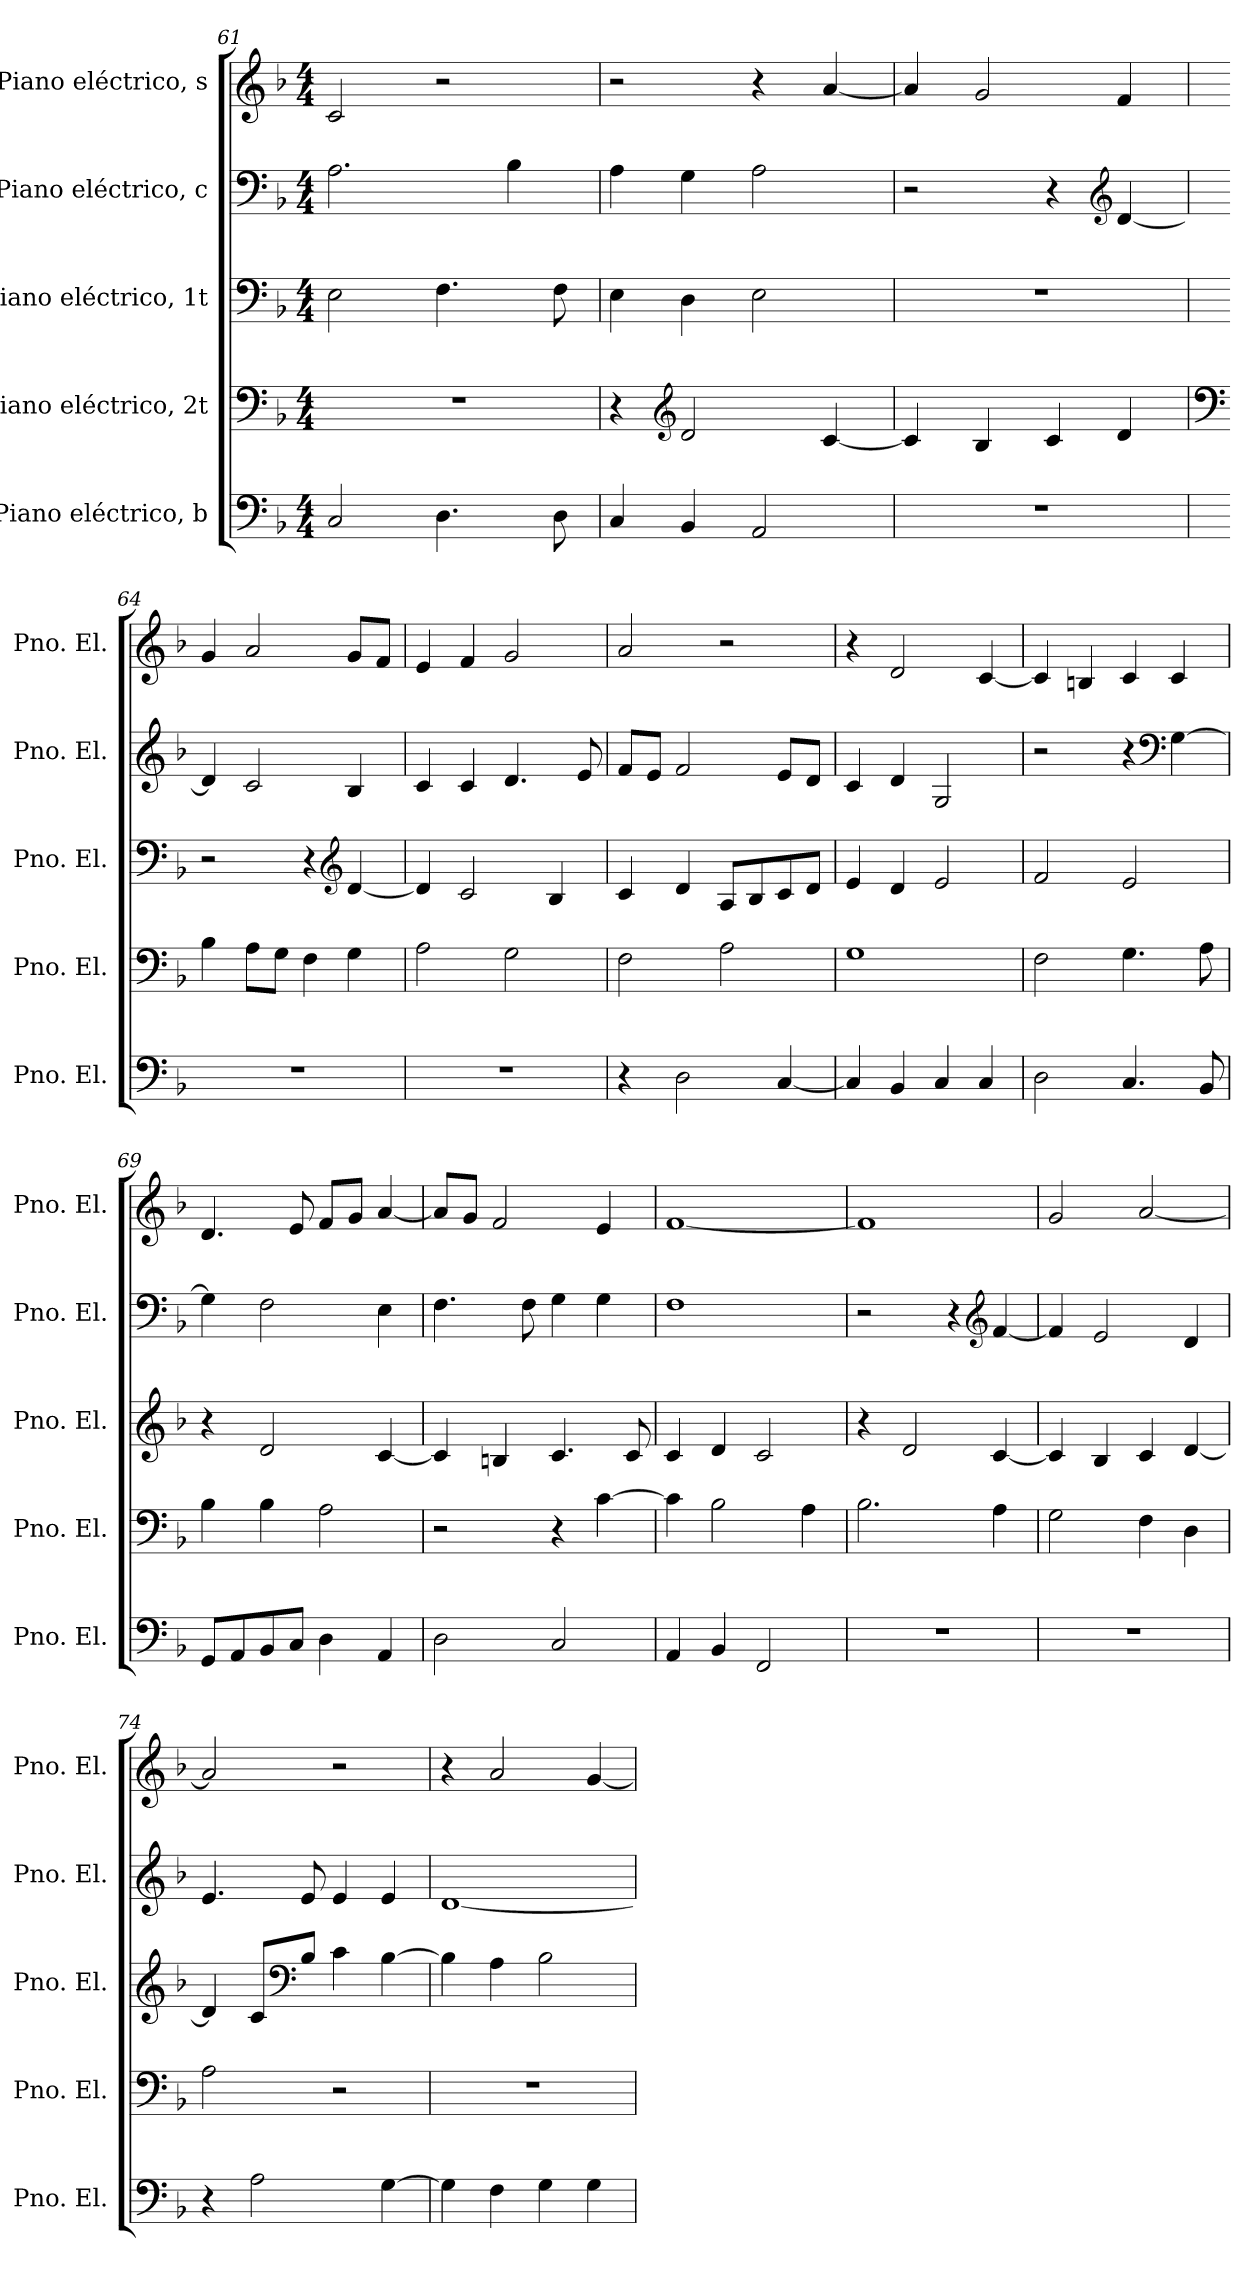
**kern	**kern	**kern	**kern	**kern
*part5	*part4	*part3	*part2	*part1
*staff5	*staff4	*staff3	*staff2	*staff1
*I"Piano eléctrico, b	*I"Piano eléctrico, 2t	*I"Piano eléctrico, 1t	*I"Piano eléctrico, c	*I"Piano eléctrico, s
*I'Pno. El.	*I'Pno. El.	*I'Pno. El.	*I'Pno. El.	*I'Pno. El.
*clefF4	*clefF4	*clefF4	*clefF4	*clefG2
*k[b-]	*k[b-]	*k[b-]	*k[b-]	*k[b-]
*M4/4	*M4/4	*M4/4	*M4/4	*M4/4
=61	=61	=61	=61	=61
2C/	1r	2E\	2.A\	2c/
4.D\	.	4.F\	.	2r
.	.	.	4B-\	.
8D\	.	8F\	.	.
=62	=62	=62	=62	=62
4C/	4r	4E\	4A\	2r
*	*clefG2	*	*	*
4BB-/	2d/	4D\	4G\	.
2AA/	.	2E\	2A\	4r
.	[4c/	.	.	[4a/
=63	=63	=63	=63	=63
1r	4c/]	1r	2r	4a/]
.	4B-/	.	.	2g/
.	4c/	.	4r	.
*	*	*	*clefG2	*
.	4d/	.	[4d/	4f/
!!LO:PB:g=z
=64	=64	=64	=64	=64
*	*clefF4	*	*	*
1r	4B-\	2r	4d/]	4g/
.	8A\L	.	2c/	2a/
.	8G\J	.	.	.
.	4F\	4r	.	.
*	*	*clefG2	*	*
.	4G\	[4d/	4B-/	8g/L
.	.	.	.	8f/J
=65	=65	=65	=65	=65
1r	2A\	4d/]	4c/	4e/
.	.	2c/	4c/	4f/
.	2G\	.	4.d/	2g/
.	.	4B-/	.	.
.	.	.	8e/	.
=66	=66	=66	=66	=66
4r	2F\	4c/	8f/L	2a/
.	.	.	8e/J	.
2D\	.	4d/	2f/	.
.	2A\	8A/L	.	2r
.	.	8B-/	.	.
[4C/	.	8c/	8e/L	.
.	.	8d/J	8d/J	.
=67	=67	=67	=67	=67
4C/]	1G	4e/	4c/	4r
4BB-/	.	4d/	4d/	2d/
4C/	.	2e/	2G/	.
4C/	.	.	.	[4c/
=68	=68	=68	=68	=68
2D\	2F\	2f/	2r	4c/]
.	.	.	.	4Bn/
4.C/	4.G\	2e/	4r	4c/
*	*	*	*clefF4	*
.	.	.	[4G\	4c/
8BB-/	8A\	.	.	.
!!LO:LB:g=z
=69	=69	=69	=69	=69
8GG/L	4B-\	4r	4G\]	4.d/
8AA/	.	.	.	.
8BB-/	4B-\	2d/	2F\	.
8C/J	.	.	.	8e/
4D\	2A\	.	.	8f/L
.	.	.	.	8g/J
4AA/	.	[4c/	4E\	[4a/
=70	=70	=70	=70	=70
2D\	2r	4c/]	4.F\	8a/L]
.	.	.	.	8g/J
.	.	4Bn/	.	2f/
.	.	.	8F\	.
2C/	4r	4.c/	4G\	.
.	[4c\	.	4G\	4e/
.	.	8c/	.	.
=71	=71	=71	=71	=71
4AA/	4c\]	4c/	1F	[1f
4BB-/	2B-\	4d/	.	.
2FF/	.	2c/	.	.
.	4A\	.	.	.
=72	=72	=72	=72	=72
1r	2.B-\	4r	2r	1f]
.	.	2d/	.	.
.	.	.	4r	.
*	*	*	*clefG2	*
.	4A\	[4c/	[4f/	.
=73	=73	=73	=73	=73
1r	2G\	4c/]	4f/]	2g/
.	.	4B-/	2e/	.
.	4F\	4c/	.	[2a/
.	4D\	[4d/	4d/	.
=74	=74	=74	=74	=74
4r	2A\	4d/]	4.e/	2a/]
2A\	.	8c/L	.	.
*	*	*clefF4	*	*
.	.	8B-/J	8e/	.
.	2r	4c\	4e/	2r
[4G\	.	[4B-\	4e/	.
!!LO:PB:g=z
=75	=75	=75	=75	=75
4G\]	1r	4B-\]	[1d	4r
4F\	.	4A\	.	2a/
4G\	.	2B-\	.	.
4G\	.	.	.	[4g/
=	=	=	=	=
*-	*-	*-	*-	*-
